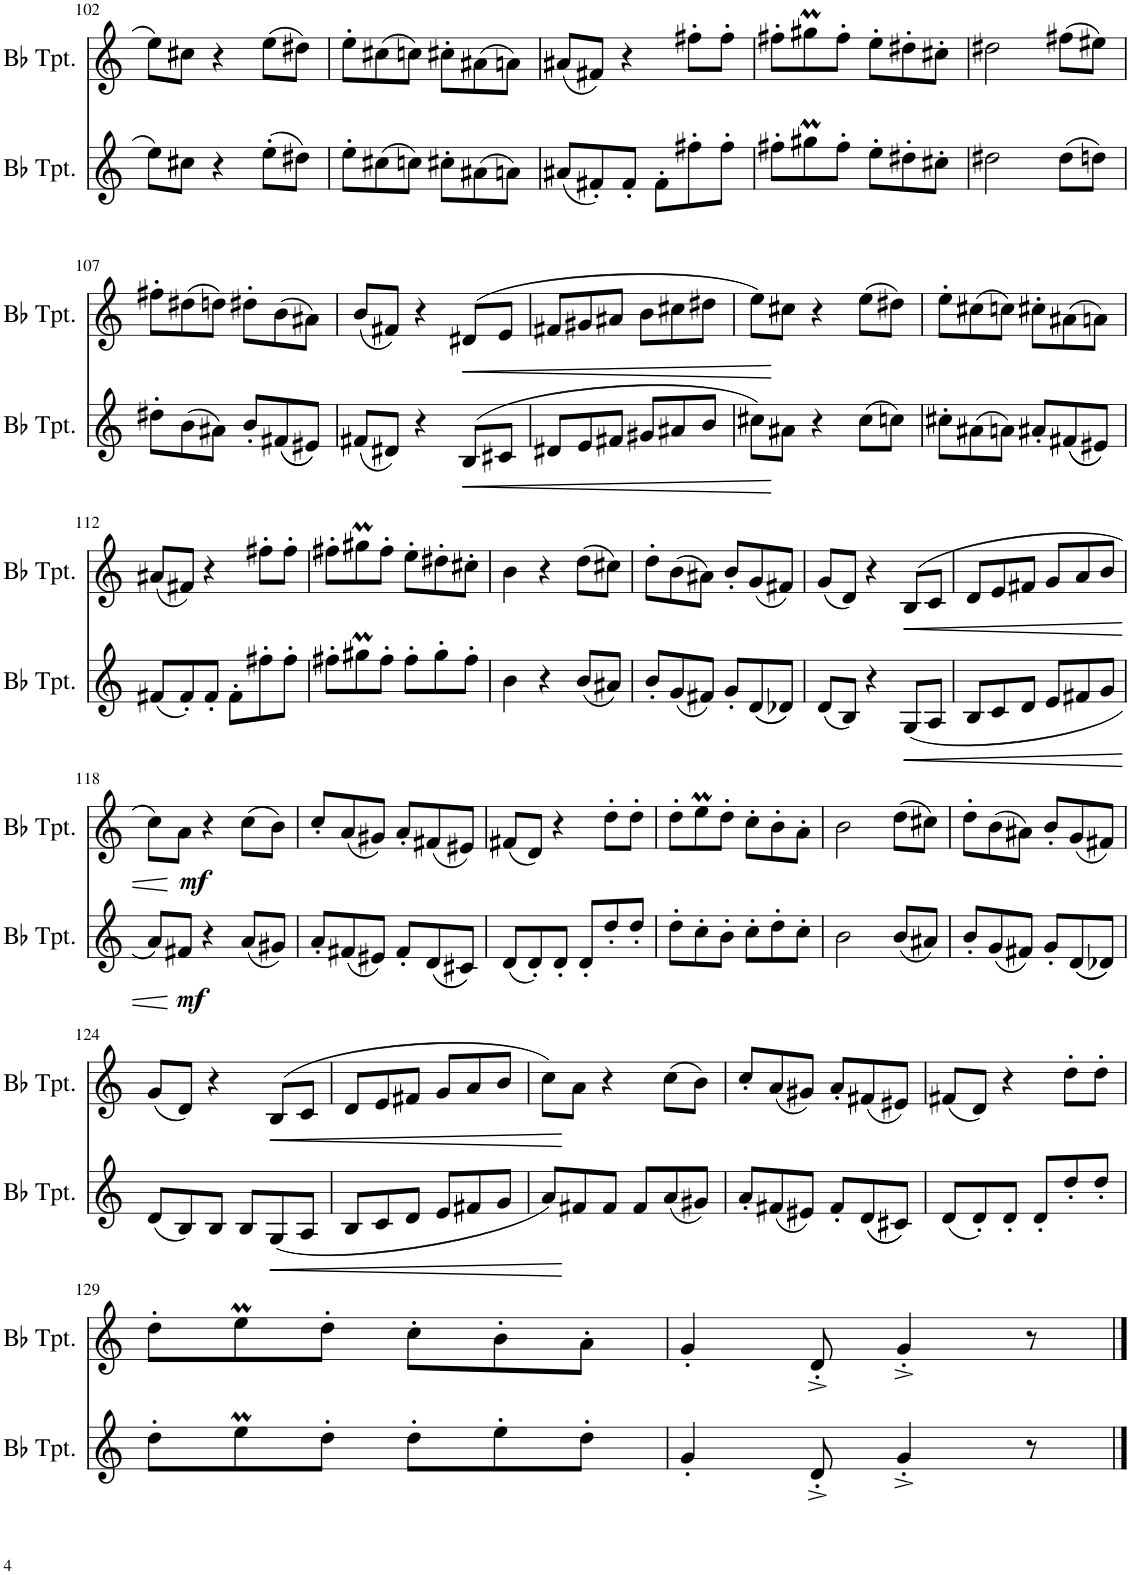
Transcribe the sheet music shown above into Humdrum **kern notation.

**kern	**dynam	**kern	**dynam
*part2	*part2	*part1	*part1
*staff2	*staff2	*staff1	*staff1
*I"Bb Trumpet	*	*I"Bb Trumpet	*
*I'Bb Tpt.	*	*I'Bb Tpt.	*
!!LO:PB:g=z
*clefG2	*	*clefG2	*
*Trd1c2	*	*Trd1c2	*
*k[]	*	*k[]	*
*M6/8	*	*M6/8	*
=102	=102	=102	=102
8ee\L	.	8ee\L	.
8cc#X\J	.	8cc#X\J	.
4r	.	4r	.
(8ee'\L	.	(8ee\L	.
8dd#X\J)	.	8dd#X\J)	.
=103	=103	=103	=103
8ee'\L	.	8ee'\L	.
(8cc#X\	.	(8cc#X\	.
8ccn\J)	.	8ccn\J)	.
8cc#X'\L	.	8cc#X'\L	.
(8a#X\	.	(8a#X\	.
8an\J)	.	8an\J)	.
=104	=104	=104	=104
(8a#X/L	.	(8a#X/L	.
8f#X'/)	.	8f#X/J)	.
8f#'/J	.	4r	.
8f#'\L	.	.	.
8ff#X'\	.	8ff#X'\L	.
8ff#'\J	.	8ff#'\J	.
=105	=105	=105	=105
8ff#X'\L	.	8ff#X'\L	.
8gg#Xm\	.	8gg#Xm\	.
8ff#'\J	.	8ff#'\J	.
8ee'\L	.	8ee'\L	.
8dd#X'\	.	8dd#X'\	.
8cc#X'\J	.	8cc#X'\J	.
=106	=106	=106	=106
2dd#X\	.	2dd#X\	.
(8dd#\L	.	(8ff#X\L	.
8ddn\J)	.	8ee#X\J)	.
!!LO:LB:g=z
=107	=107	=107	=107
8dd#X'\L	.	8ff#X'\L	.
(8b\	.	(8dd#X\	.
8a#X\J)	.	8ddn\J)	.
8b'/L	.	8dd#X'\L	.
((8f#X/	.	(8b\	.
8e#X/J))	.	8a#X\J)	.
=108	=108	=108	=108
(8f#X/L	.	(8b/L	.
8d#X/J)	.	8f#X/J)	.
4r	.	4r	.
!	!LO:HP:b	!	!LO:HP:b
(8B/L	<	(8d#X/L	<
8c#X/J	.	8e/J	.
=109	=109	=109	=109
8d#X/L	.	8f#X/L	.
8e/	.	8g#X/	.
8f#X/J	.	8a#X/J	.
8g#X/L	.	8b\L	.
8a#X/	.	8cc#X\	.
8b/J	.	8dd#X\J	.
=110	=110	=110	=110
8cc#X\L)	.	8ee\L)	.
8a#X\J	[	8cc#X\J	[
4r	.	4r	.
(8cc#\L	.	(8ee\L	.
8ccn\J)	.	8dd#X\J)	.
=111	=111	=111	=111
8cc#X'\L	.	8ee'\L	.
(8a#X\	.	(8cc#X\	.
8an\J)	.	8ccn\J)	.
8a#X'/L	.	8cc#X'\L	.
((8f#X/	.	(8a#X\	.
8e#X/J))	.	8an\J)	.
!!LO:LB:g=z
=112	=112	=112	=112
(8f#X/L	.	(8a#X/L	.
8f#'/)	.	8f#X/J)	.
8f#'/J	.	4r	.
8f#'\L	.	.	.
8ff#X'\	.	8ff#X'\L	.
8ff#'\J	.	8ff#'\J	.
=113	=113	=113	=113
8ff#X'\L	.	8ff#X'\L	.
8gg#Xm\	.	8gg#Xm\	.
8ff#'\J	.	8ff#'\J	.
8ff#'\L	.	8ee'\L	.
8gg#'\	.	8dd#X'\	.
8ff#'\J	.	8cc#X'\J	.
=114	=114	=114	=114
4b\	.	4b\	.
4r	.	4r	.
(8b/L	.	(8dd\L	.
8a#X/J)	.	8cc#X\J)	.
=115	=115	=115	=115
8b'/L	.	8dd'\L	.
(8g/	.	(8b\	.
8f#X/J)	.	8a#X\J)	.
8g'/L	.	8b'/L	.
((8d/	.	(8g/	.
8d-X/J))	.	8f#X/J)	.
=116	=116	=116	=116
(8d/L	.	(8g/L	.
8B/J)	.	8d/J)	.
4r	.	4r	.
!	!LO:HP:b	!	!LO:HP:b
(8G/L	<	(8B/L	<
8A/J	.	8c/J	.
=117	=117	=117	=117
8B/L	.	8d/L	.
8c/	.	8e/	.
8d/J	.	8f#X/J	.
8e/L	.	8g/L	.
8f#X/	.	8a/	.
8g/J	.	8b/J	.
!!LO:LB:g=z
=118	=118	=118	=118
8a/L)	.	8cc\L)	.
!	!LO:DY:n=1:b	!	!LO:DY:n=1:b
8f#X/J	[ mf	8a\J	[ mf
4r	.	4r	.
(8a/L	.	(8cc\L	.
8g#X/J)	.	8b\J)	.
=119	=119	=119	=119
8a'/L	.	8cc'/L	.
(8f#X/	.	(8a/	.
8e#X/J)	.	8g#X/J)	.
8f#'/L	.	8a'/L	.
((8d/	.	(8f#X/	.
8c#X/J))	.	8e#X/J)	.
=120	=120	=120	=120
(8d/L	.	(8f#X/L	.
8d'/)	.	8d/J)	.
8d'/J	.	4r	.
8d'/L	.	.	.
8dd'/	.	8dd'\L	.
8dd'/J	.	8dd'\J	.
=121	=121	=121	=121
8dd'\L	.	8dd'\L	.
8cc'\	.	8eem\	.
8b'\J	.	8dd'\J	.
8cc'\L	.	8cc'\L	.
8dd'\	.	8b'\	.
8cc'\J	.	8a'\J	.
=122	=122	=122	=122
2b\	.	2b\	.
(8b/L	.	(8dd\L	.
8a#X/J)	.	8cc#X\J)	.
=123	=123	=123	=123
8b'/L	.	8dd'\L	.
(8g/	.	(8b\	.
8f#X/J)	.	8a#X\J)	.
8g'/L	.	8b'/L	.
((8d/	.	(8g/	.
8d-X/J))	.	8f#X/J)	.
!!LO:LB:g=z
=124	=124	=124	=124
(8d/L	.	(8g/L	.
8B/)	.	8d/J)	.
8B/J	.	4r	.
8B/L	.	.	.
!	!LO:HP:b	!	!LO:HP:b
(8G/	<	(8B/L	<
8A/J	.	8c/J	.
=125	=125	=125	=125
8B/L	.	8d/L	.
8c/	.	8e/	.
8d/J	.	8f#X/J	.
8e/L	.	8g/L	.
8f#X/	.	8a/	.
8g/J	.	8b/J	.
=126	=126	=126	=126
8a/L)	.	8cc\L)	.
8f#X/	[	8a\J	[
8f#/J	.	4r	.
8f#/L	.	.	.
(8a/	.	(8cc\L	.
8g#X/J)	.	8b\J)	.
=127	=127	=127	=127
8a'/L	.	8cc'/L	.
(8f#X/	.	(8a/	.
8e#X/J)	.	8g#X/J)	.
8f#'/L	.	8a'/L	.
((8d/	.	(8f#X/	.
8c#X/J))	.	8e#X/J)	.
=128	=128	=128	=128
(8d/L	.	(8f#X/L	.
8d'/)	.	8d/J)	.
8d'/J	.	4r	.
8d'/L	.	.	.
8dd'/	.	8dd'\L	.
8dd'/J	.	8dd'\J	.
!!LO:LB:g=z
=129	=129	=129	=129
8dd'\L	.	8dd'\L	.
8eem\	.	8eem\	.
8dd'\J	.	8dd'\J	.
8dd'\L	.	8cc'\L	.
8ee'\	.	8b'\	.
8dd'\J	.	8a'\J	.
=130	=130	=130	=130
4g'/	.	4g'/	.
8d'^/	.	8d'^/	.
4g'^/	.	4g'^/	.
8r	.	8r	.
==	==	==	==
*-	*-	*-	*-
